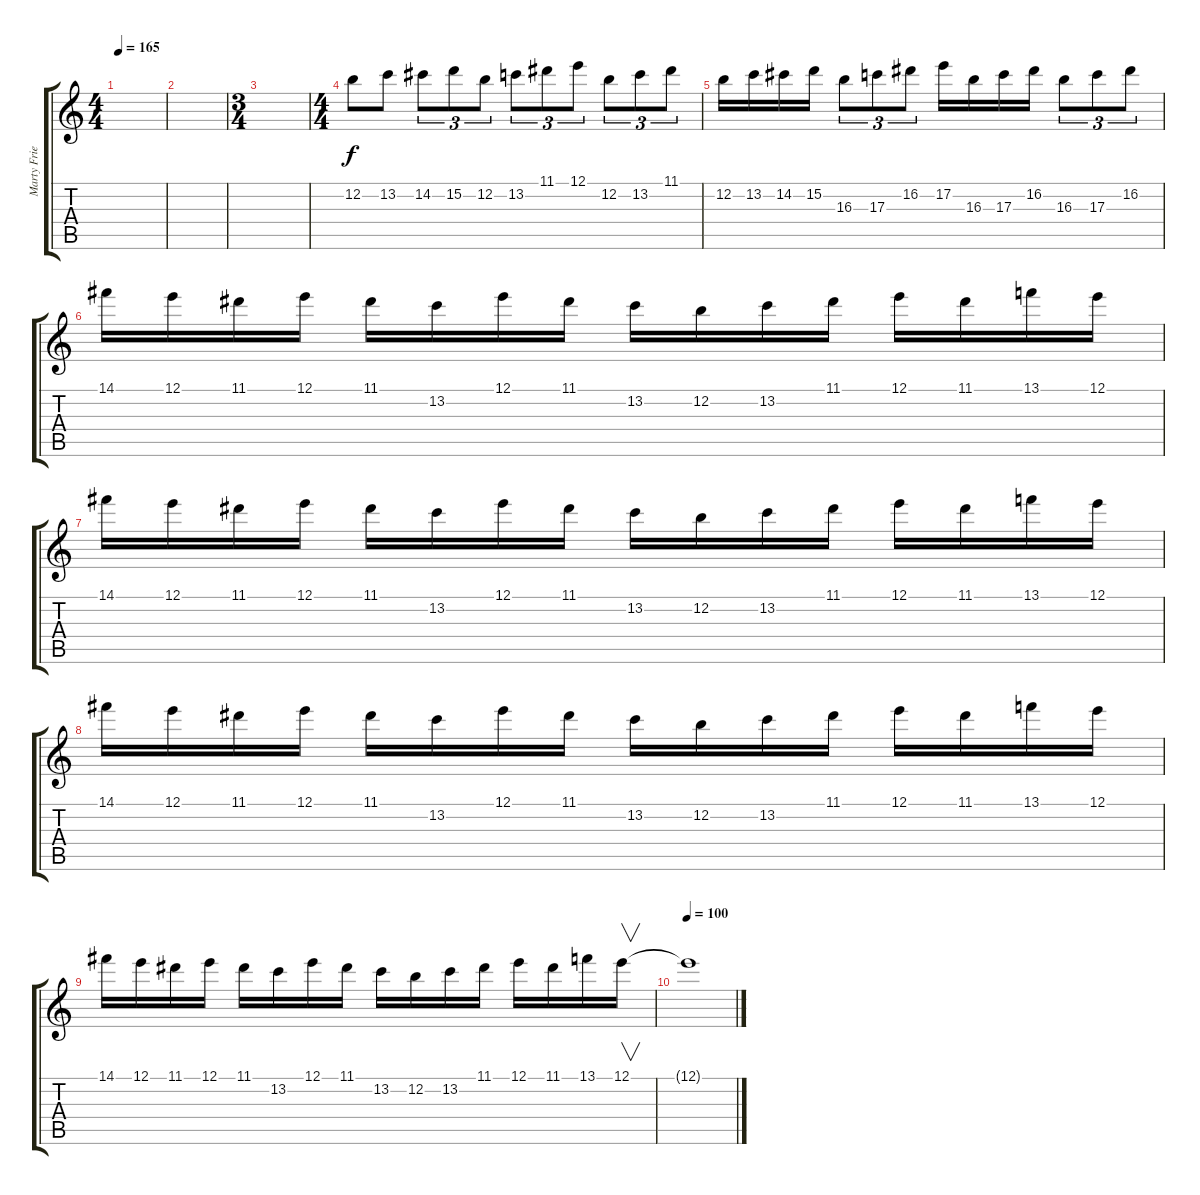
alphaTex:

\track ("Marty Friedman" "Marty Frie") {instrument distortionguitar}
\staff {score tabs}
\tuning (E4 B3 G3 D3 A2 E2) {hide}
\ts (4 4)
\tempo 165
\clef g2
\ks c
|
|
\ts (3 4)
|
\ts (4 4)
12.2.8 13.2.8 14.2.8{tu (3 2)} 15.2.8{tu (3 2)} 12.2.8{tu (3 2)} 13.2.8{tu (3 2)} 11.1.8{tu (3 2)} 12.1.8{tu (3 2)} 12.2.8{tu (3 2)} 13.2.8{tu (3 2)} 11.1.8{tu (3 2)} |
12.2.16 13.2.16 14.2.16 15.2.16 16.3.8{tu (3 2)} 17.3.8{tu (3 2)} 16.2.8{tu (3 2)} 17.2.16 16.3.16 17.3.16 16.2.16 16.3.8{tu (3 2)} 17.3.8{tu (3 2)} 16.2.8{tu (3 2)} |
14.1.16 12.1.16 11.1.16 12.1.16 11.1.16 13.2.16 12.1.16 11.1.16 13.2.16 12.2.16 13.2.16 11.1.16 12.1.16 11.1.16 13.1.16 12.1.16 |
14.1.16 12.1.16 11.1.16 12.1.16 11.1.16 13.2.16 12.1.16 11.1.16 13.2.16 12.2.16 13.2.16 11.1.16 12.1.16 11.1.16 13.1.16 12.1.16 |
14.1.16 12.1.16 11.1.16 12.1.16 11.1.16 13.2.16 12.1.16 11.1.16 13.2.16 12.2.16 13.2.16 11.1.16 12.1.16 11.1.16 13.1.16 12.1.16 |
14.1.16 12.1.16 11.1.16 12.1.16 11.1.16 13.2.16 12.1.16 11.1.16 13.2.16 12.2.16 13.2.16 11.1.16 12.1.16 11.1.16 13.1.16 12.1.16{v volume 0} |
\tempo 100
12.1{t}.1
